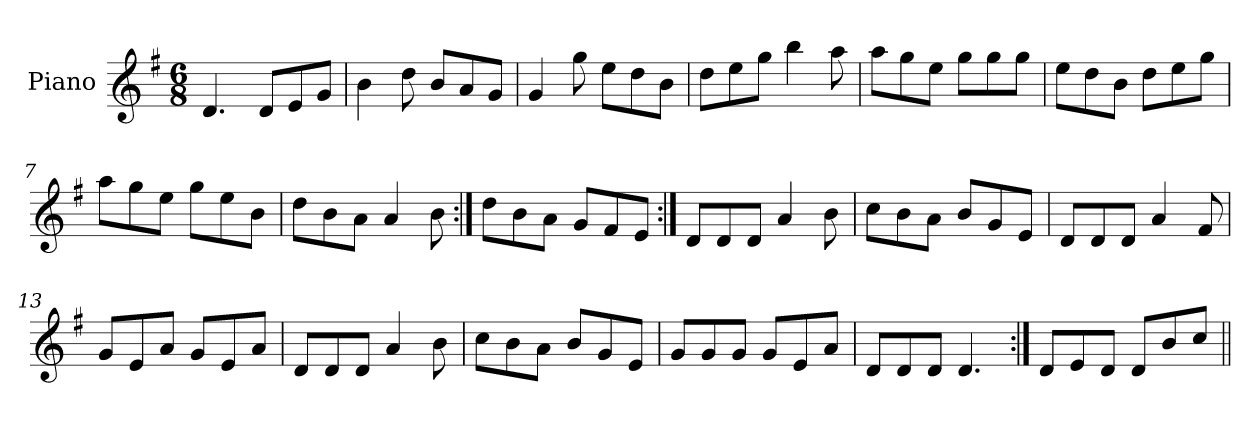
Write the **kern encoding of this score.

**kern
*part1
*staff1
*I"Piano
*I'Pno
*clefG2
*k[f#]
*G:
*M6/8
=1
4.d/
8d/L
8e/
8g/J
=2
4b\
8dd\
8b/L
8a/
8g/J
=3
4g/
8gg\
8ee\L
8dd\
8b\J
=4
8dd\L
8ee\
8gg\J
4bb\
8aa\
=5
8aa\L
8gg\
8ee\J
8gg\L
8gg\
8gg\J
=6
8ee\L
8dd\
8b\J
8dd\L
8ee\
8gg\J
=7
8aa\L
8gg\
8ee\J
8gg\L
8ee\
8b\J
=8
8dd\L
8b\
8a\J
4a/
8b\
=9:|!
8dd\L
8b\
8a\J
8g/L
8f#/
8e/J
=10:|!
8d/L
8d/
8d/J
4a/
8b\
=11
8cc\L
8b\
8a\J
8b/L
8g/
8e/J
=12
8d/L
8d/
8d/J
4a/
8f#/
=13
8g/L
8e/
8a/J
8g/L
8e/
8a/J
=14
8d/L
8d/
8d/J
4a/
8b\
=15
8cc\L
8b\
8a\J
8b/L
8g/
8e/J
=16
8g/L
8g/
8g/J
8g/L
8e/
8a/J
=17
8d/L
8d/
8d/J
4.d/
=18:|!
8d/L
8e/
8d/J
8d/L
8b/
8cc/J
=||
*-
